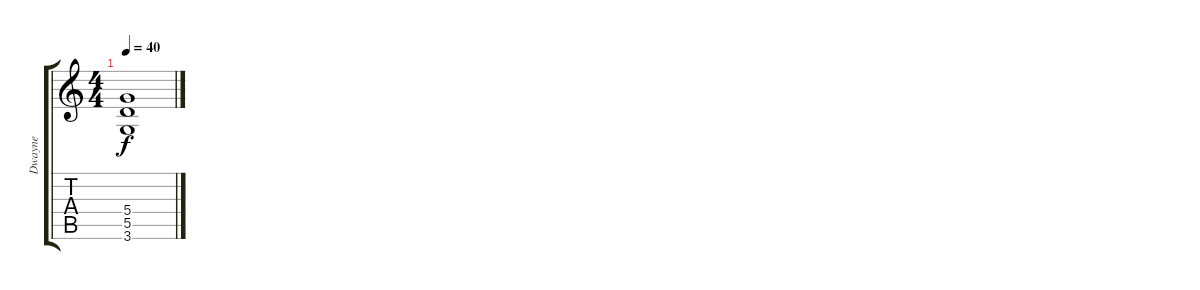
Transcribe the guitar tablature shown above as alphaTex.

\track ("Dwayne" "Dwayne") {instrument distortionguitar}
\staff {score tabs}
\tuning (E4 B3 G3 D3 A2 E2) {hide}
\ts (4 4)
\tempo 40
\clef g2
\ks c
(5.4 5.5 3.6).1{dy f}
